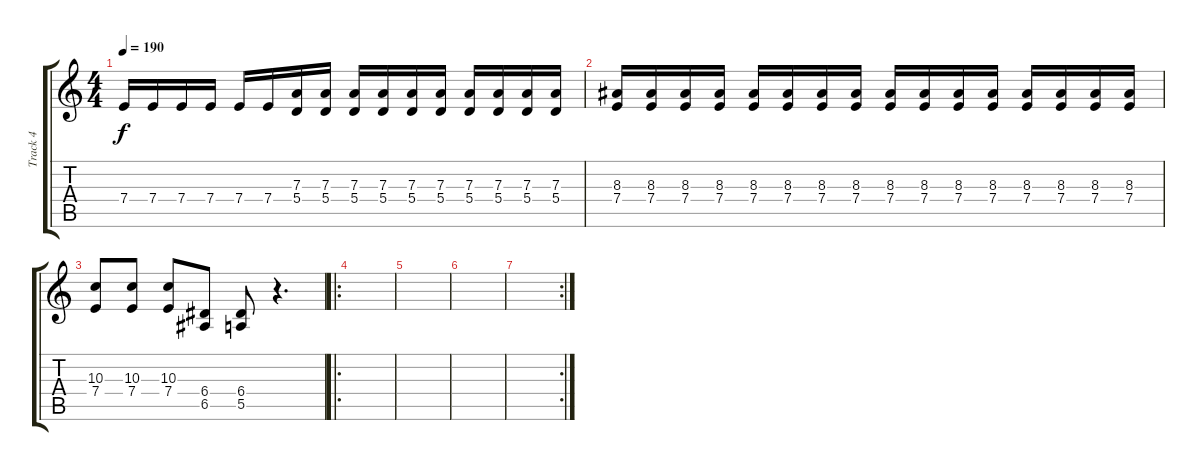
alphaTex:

\track ("Track 4" "Track 4") {instrument distortionguitar}
\staff {score tabs}
\tuning (B3 Gb3 D3 A2 E2 B1) {hide}
\ts (4 4)
\tempo 190
\clef g2
\ks c
7.4.16{dy f} 7.4.16 7.4.16 7.4.16 7.4.16 7.4.16 (7.3 5.4).16 (7.3 5.4).16 (7.3 5.4).16 (7.3 5.4).16 (7.3 5.4).16 (7.3 5.4).16 (7.3 5.4).16 (7.3 5.4).16 (7.3 5.4).16 (7.3 5.4).16 |
(8.3 7.4).16 (8.3 7.4).16 (8.3 7.4).16 (8.3 7.4).16 (8.3 7.4).16 (8.3 7.4).16 (8.3 7.4).16 (8.3 7.4).16 (8.3 7.4).16 (8.3 7.4).16 (8.3 7.4).16 (8.3 7.4).16 (8.3 7.4).16 (8.3 7.4).16 (8.3 7.4).16 (8.3 7.4).16 |
(10.3 7.4).8 (10.3 7.4).8 (10.3 7.4).8 (6.4 6.5).8 (6.4 5.5).8 r.4{d} |
\ro
|
|
|
\rc 2
